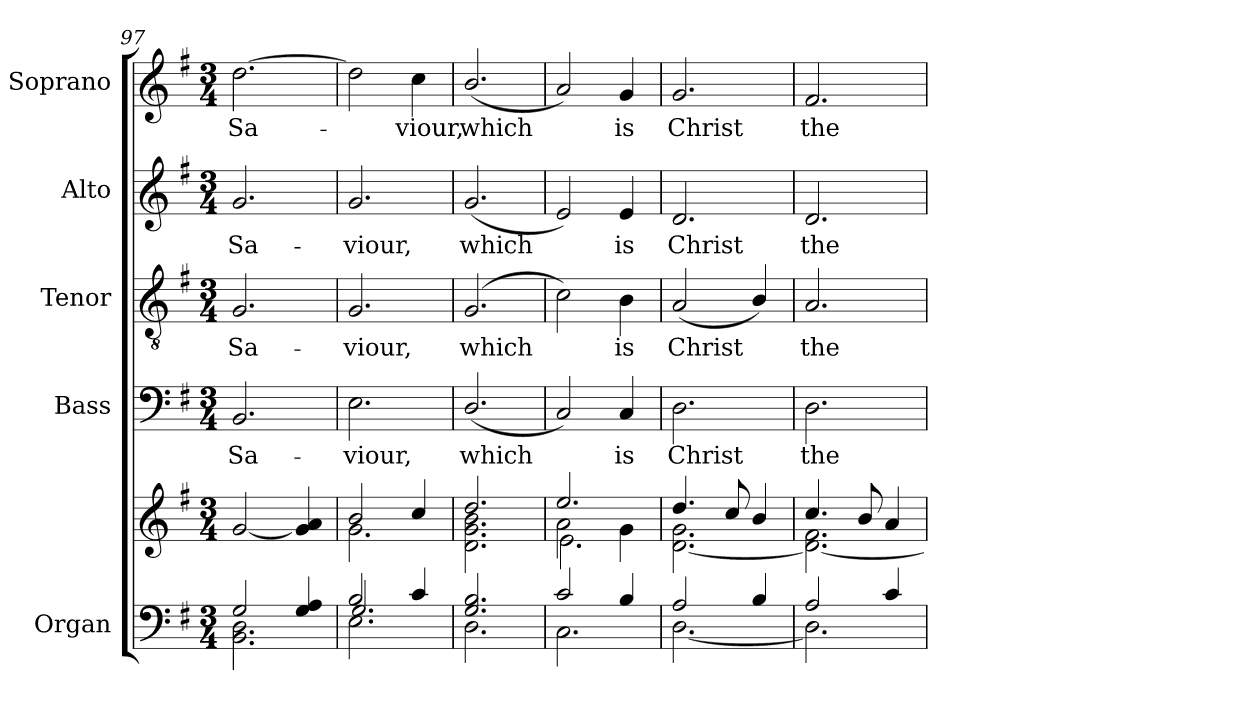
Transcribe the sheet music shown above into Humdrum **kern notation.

**kern	**kern	**kern	**text	**kern	**text	**kern	**text	**kern	**text
*part5	*part5	*part4	*part4	*part3	*part3	*part2	*part2	*part1	*part1
*staff6	*staff5	*staff4	*staff4	*staff3	*staff3	*staff2	*staff2	*staff1	*staff1
*I"Organ	*	*I"Bass	*	*I"Tenor	*	*I"Alto	*	*I"Soprano	*
*I'Org.	*	*I'B.	*	*I'T.	*	*I'A.	*	*I'S.	*
*clefF4	*clefG2	*clefF4	*	*clefGv2	*	*clefG2	*	*clefG2	*
*	*	*	*	*ITrd7c12	*	*	*	*	*
*k[f#]	*k[f#]	*k[f#]	*	*k[f#]	*	*k[f#]	*	*k[f#]	*
*G:	*G:	*G:	*	*G:	*	*G:	*	*G:	*
*M3/4	*M3/4	*M3/4	*	*M3/4	*	*M3/4	*	*M3/4	*
=97	=97	=97	=97	=97	=97	=97	=97	=97	=97
*^	*	*	*	*	*	*	*	*	*
!	!	!	!	!LO:LY:b:color=#000000	!	!	!	!	!	!
!	!	!	!	!	!	!LO:LY:b:color=#000000	!	!	!	!
!	!	!	!	!	!	!	!	!LO:LY:b:color=#000000	!	!
!	!	!	!	!	!	!	!	!	!	!LO:LY:b:color=#000000
2Gi/	2.BBi\ 2.Di	[<2gi/	2.BBi/	Sa-	2.GGi/	Sa-	2.gi/	Sa-	[>2.ddi\	Sa-
4Gi/ 4Ai	.	4gi/] 4ai	.	.	.	.	.	.	.	.
!!LO:PB:g=z
=98	=98	=98	=98	=98	=98	=98	=98	=98	=98	=98
*	*^	*^	*	*	*	*	*	*	*	*
!	!	!	!	!	!	!LO:LY:b:color=#000000	!	!	!	!	!	!
!	!	!	!	!	!	!	!	!LO:LY:b:color=#000000	!	!	!	!
!	!	!	!	!	!	!	!	!	!	!LO:LY:b:color=#000000	!	!
2Bi/	2.Ei\	2.Gi/	2bi/	2.gi\	2.Ei\	-viour,	2.GGi/	-viour,	2.gi/	-viour,	2ddi\]	.
!	!	!	!	!	!	!	!	!	!	!	!	!LO:LY:b:color=#000000
4ci/	.	.	4cci/	.	.	.	.	.	.	.	4cci\	-viour,
*	*v	*v	*	*	*	*	*	*	*	*	*	*
=99	=99	=99	=99	=99	=99	=99	=99	=99	=99	=99	=99
!	!	!	!	!	!LO:LY:b:color=#000000	!	!	!	!	!	!
!	!	!	!	!	!	!	!LO:LY:b:color=#000000	!	!	!	!
!	!	!	!	!	!	!	!	!	!LO:LY:b:color=#000000	!	!
!	!	!	!	!	!	!	!	!	!	!	!LO:LY:b:color=#000000
2.Gi/ 2.Bi	2.Di\	2.ddi/	2.di\ 2.gi 2.bi	(2.Di/	which	(2.GGi/	which	(2.gi/	which	(2.bi/	which
=100	=100	=100	=100	=100	=100	=100	=100	=100	=100	=100	=100
*	*	*	*^	*	*	*	*	*	*	*	*
2ci/	2.Ci\	2.eei/	2ai\	2.ei\	2Ci/)	.	2Ci\)	.	2ei/)	.	2ai/)	.
!	!	!	!	!	!	!LO:LY:b:color=#000000	!	!	!	!	!	!
!	!	!	!	!	!	!	!	!LO:LY:b:color=#000000	!	!	!	!
!	!	!	!	!	!	!	!	!	!	!LO:LY:b:color=#000000	!	!
!	!	!	!	!	!	!	!	!	!	!	!	!LO:LY:b:color=#000000
4Bi/	.	.	4gi\	.	4Ci/	is	4BBi\	is	4ei/	is	4gi/	is
*	*	*	*v	*v	*	*	*	*	*	*	*	*
=101	=101	=101	=101	=101	=101	=101	=101	=101	=101	=101	=101
!	!	!	!	!	!LO:LY:b:color=#000000	!	!	!	!	!	!
!	!	!	!	!	!	!	!LO:LY:b:color=#000000	!	!	!	!
!	!	!	!	!	!	!	!	!	!LO:LY:b:color=#000000	!	!
!	!	!	!	!	!	!	!	!	!	!	!LO:LY:b:color=#000000
2Ai/	[<2.Di\	4.ddi/	[<2.di\ 2.gi	2.Di\	Christ	(2AAi/	Christ	2.di/	Christ	2.gi/	Christ
.	.	8cci/	.	.	.	.	.	.	.	.	.
4Bi/	.	4bi/	.	.	.	4BBi/)	.	.	.	.	.
=102	=102	=102	=102	=102	=102	=102	=102	=102	=102	=102	=102
!	!	!	!	!	!LO:LY:b:color=#000000	!	!	!	!	!	!
!	!	!	!	!	!	!	!LO:LY:b:color=#000000	!	!	!	!
!	!	!	!	!	!	!	!	!	!LO:LY:b:color=#000000	!	!
!	!	!	!	!	!	!	!	!	!	!	!LO:LY:b:color=#000000
2Ai/	2.Di\]	4.cci/	2.di\_< 2.f#i	2.Di\	the	2.AAi/	the	2.di/	the	2.f#i/	the
.	.	8bi/	.	.	.	.	.	.	.	.	.
4ci/	.	4ai/	.	.	.	.	.	.	.	.	.
*v	*v	*	*	*	*	*	*	*	*	*	*
*	*v	*v	*	*	*	*	*	*	*	*
=	=	=	=	=	=	=	=	=	=
*-	*-	*-	*-	*-	*-	*-	*-	*-	*-
